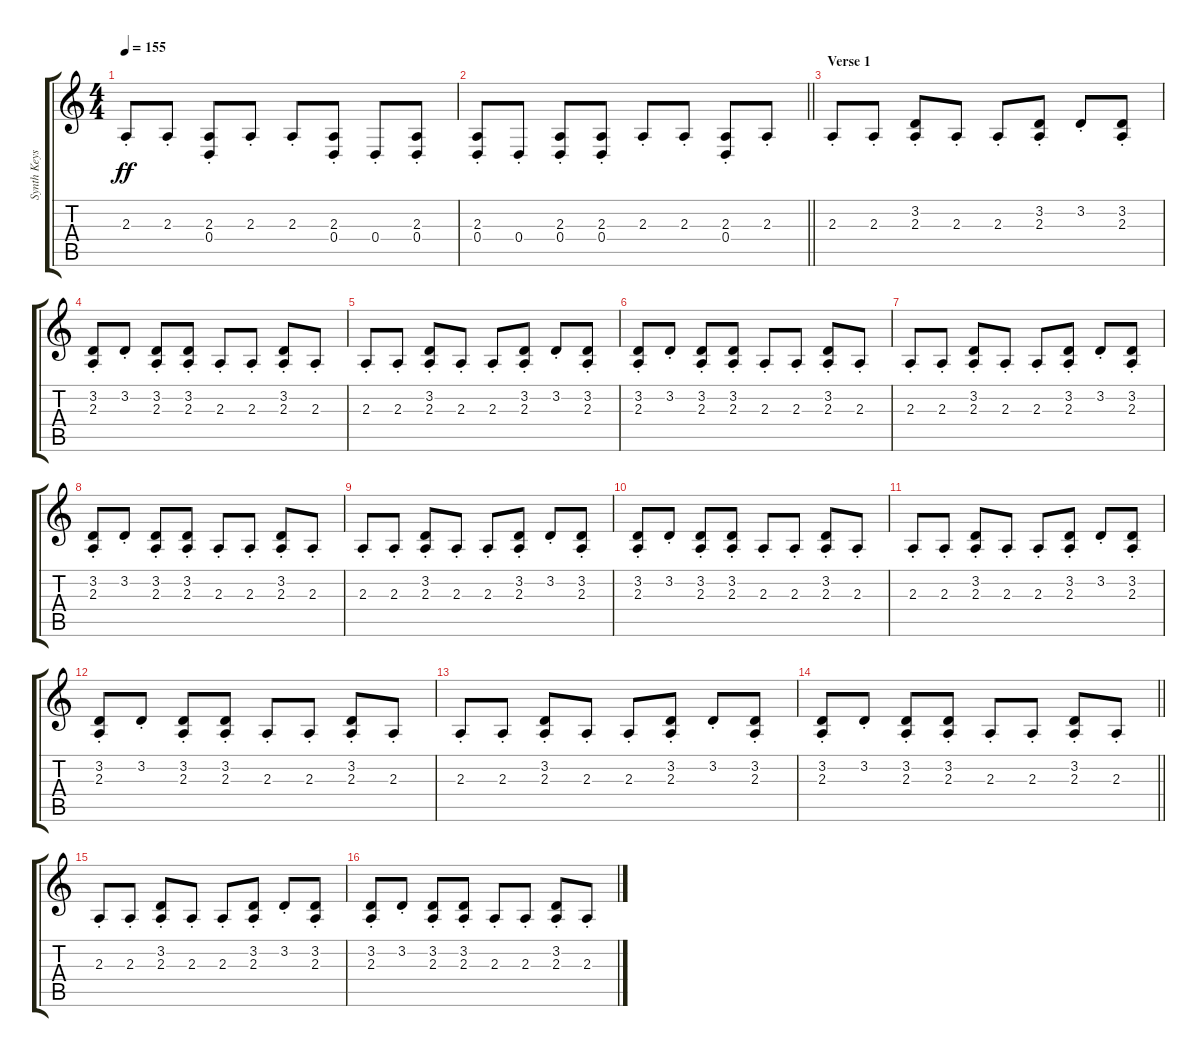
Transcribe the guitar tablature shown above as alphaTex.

\track ("Synth Keys" "Synth Keys") {instrument lead2sawtooth}
\staff {score tabs}
\tuning (E4 B3 G3 D3 A2 E2) {hide}
\ts (4 4)
\tempo 155
\clef g2
\ks c
2.3{st}.8{dy ff} 2.3{st}.8 (2.3{st} 0.4{st}).8 2.3{st}.8 2.3{st}.8 (2.3{st} 0.4{st}).8 0.4{st}.8 (2.3{st} 0.4{st}).8 |
\barLineRight lightlight
(2.3{st} 0.4{st}).8 0.4{st}.8 (2.3{st} 0.4{st}).8 (2.3{st} 0.4{st}).8 2.3{st}.8 2.3{st}.8 (2.3{st} 0.4{st}).8 2.3{st}.8 |
\section ("" "Verse 1")
2.3{st}.8 2.3{st}.8 (3.2{st} 2.3{st}).8 2.3{st}.8 2.3{st}.8 (3.2{st} 2.3{st}).8 3.2{st}.8 (3.2{st} 2.3{st}).8 |
(3.2{st} 2.3{st}).8 3.2{st}.8 (3.2{st} 2.3{st}).8 (3.2{st} 2.3{st}).8 2.3{st}.8 2.3{st}.8 (3.2{st} 2.3{st}).8 2.3{st}.8 |
2.3{st}.8 2.3{st}.8 (3.2{st} 2.3{st}).8 2.3{st}.8 2.3{st}.8 (3.2{st} 2.3{st}).8 3.2{st}.8 (3.2{st} 2.3{st}).8 |
(3.2{st} 2.3{st}).8 3.2{st}.8 (3.2{st} 2.3{st}).8 (3.2{st} 2.3{st}).8 2.3{st}.8 2.3{st}.8 (3.2{st} 2.3{st}).8 2.3{st}.8 |
2.3{st}.8 2.3{st}.8 (3.2{st} 2.3{st}).8 2.3{st}.8 2.3{st}.8 (3.2{st} 2.3{st}).8 3.2{st}.8 (3.2{st} 2.3{st}).8 |
(3.2{st} 2.3{st}).8 3.2{st}.8 (3.2{st} 2.3{st}).8 (3.2{st} 2.3{st}).8 2.3{st}.8 2.3{st}.8 (3.2{st} 2.3{st}).8 2.3{st}.8 |
2.3{st}.8 2.3{st}.8 (3.2{st} 2.3{st}).8 2.3{st}.8 2.3{st}.8 (3.2{st} 2.3{st}).8 3.2{st}.8 (3.2{st} 2.3{st}).8 |
(3.2{st} 2.3{st}).8 3.2{st}.8 (3.2{st} 2.3{st}).8 (3.2{st} 2.3{st}).8 2.3{st}.8 2.3{st}.8 (3.2{st} 2.3{st}).8 2.3{st}.8 |
2.3{st}.8 2.3{st}.8 (3.2{st} 2.3{st}).8 2.3{st}.8 2.3{st}.8 (3.2{st} 2.3{st}).8 3.2{st}.8 (3.2{st} 2.3{st}).8 |
(3.2{st} 2.3{st}).8 3.2{st}.8 (3.2{st} 2.3{st}).8 (3.2{st} 2.3{st}).8 2.3{st}.8 2.3{st}.8 (3.2{st} 2.3{st}).8 2.3{st}.8 |
2.3{st}.8 2.3{st}.8 (3.2{st} 2.3{st}).8 2.3{st}.8 2.3{st}.8 (3.2{st} 2.3{st}).8 3.2{st}.8 (3.2{st} 2.3{st}).8 |
\barLineRight lightlight
(3.2{st} 2.3{st}).8 3.2{st}.8 (3.2{st} 2.3{st}).8 (3.2{st} 2.3{st}).8 2.3{st}.8 2.3{st}.8 (3.2{st} 2.3{st}).8 2.3{st}.8 |
2.3{st}.8 2.3{st}.8 (3.2{st} 2.3{st}).8 2.3{st}.8 2.3{st}.8 (3.2{st} 2.3{st}).8 3.2{st}.8 (3.2{st} 2.3{st}).8 |
(3.2{st} 2.3{st}).8 3.2{st}.8 (3.2{st} 2.3{st}).8 (3.2{st} 2.3{st}).8 2.3{st}.8 2.3{st}.8 (3.2{st} 2.3{st}).8 2.3{st}.8
